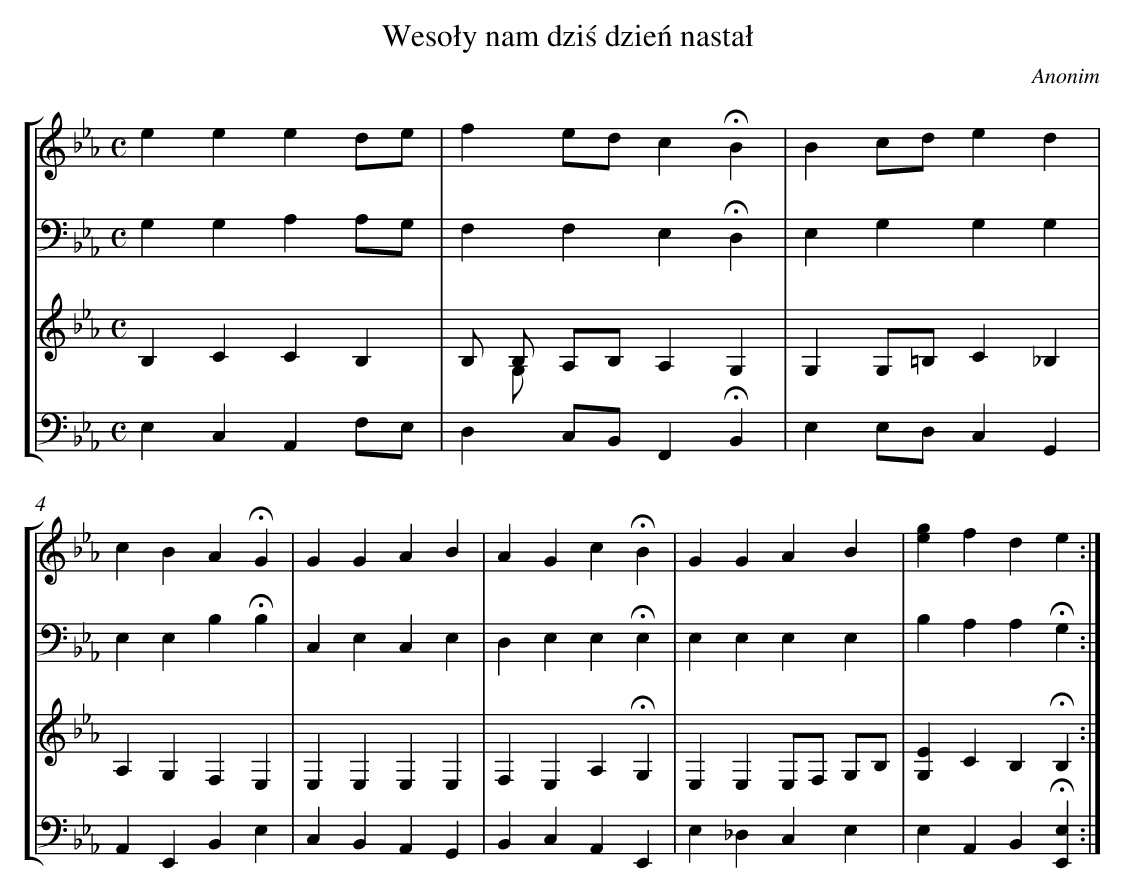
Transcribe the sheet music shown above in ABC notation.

X:1
T: Wesoły nam dziś dzień nastał
C: Anonim
L: 1/4
M: C
%%staves [1 2 3 4]
V: 1 clef=treble
V: 2 clef=bass
V: 3 clef=treble
V: 4 clef=bass
K: Eb
[V:1] eeed/e/ |
[V:2] G,G,A,A,/G,/ |
[V:3] B,CCB, |
[V:4] E,C,A,,F,/E,/ |
[V:1] fe/d/c!fermata!B |
[V:2] F,F,E,!fermata!D, |
[V:3] B,/ B,/ A,/B,/A,G, & x/ G,/x3 |
[V:4] D,C,/B,,/F,,!fermata!B,, |
[V:1] Bc/d/ed |
[V:2] E,G,G,G, |
[V:3] G,G,/=B,/C_B, |
[V:4] E,E,/D,/C,G,, |
[V:1] cBA!fermata!G |
[V:2] E,E,B,!fermata!B, |
[V:3] A,G,F,E, |
[V:4] A,,E,,B,,E, |
[V:1] GGAB |
[V:2] C,E,C,E, |
[V:3] E,E,E,E, |
[V:4] C,B,,A,,G,, |
[V:1] AGc!fermata!B |
[V:2] D,E,E,!fermata!E, |
[V:3] F,E,A,!fermata!G, |
[V:4] B,,C,A,,E,, |
[V:1] GGAB |
[V:2] E,E,E,E, |
[V:3] E,E,E,/F,/ G,/B,/ |
[V:4] E,_D,C,E, |
[V:1] [eg]fde :|]
[V:2] B,A,A,!fermata!G, :|]
[V:3] [G,E]CB,!fermata!B, :|]
[V:4] E,A,,B,,!fermata![E,,E,] :|]
